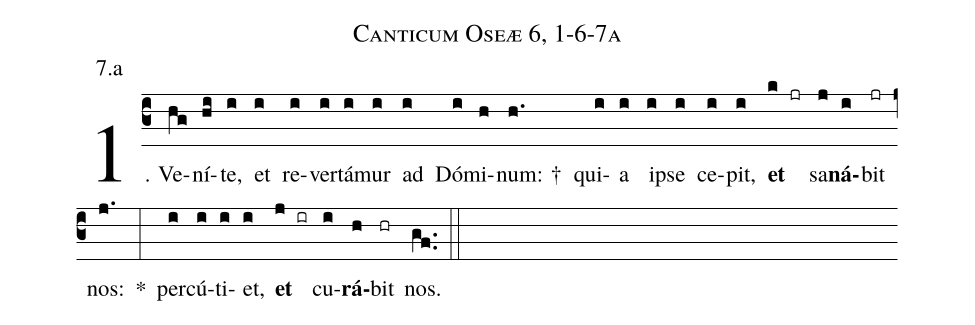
name: Canticum Oseæ 6, 1-6-7a;
annotation: 7.a;
%%
(c3)1. Ve(hg)ní(hi)te,(i) et(i) re(i)ver(i)tá(i)mur(i) ad(i) Dó(i)mi(h)num: †(h.) qui(i)a(i) ip(i)se(i) ce(i)pit,(i) <b>et</b>(k jr) sa(j)<b>ná</b>(i)bit(jr) nos:(j.) *(:) per(i)cú(i)ti(i)et,(i) <b>et</b>(j ir) cu(i)<b>rá</b>(h)bit(hr) nos.(gf..) (::)
